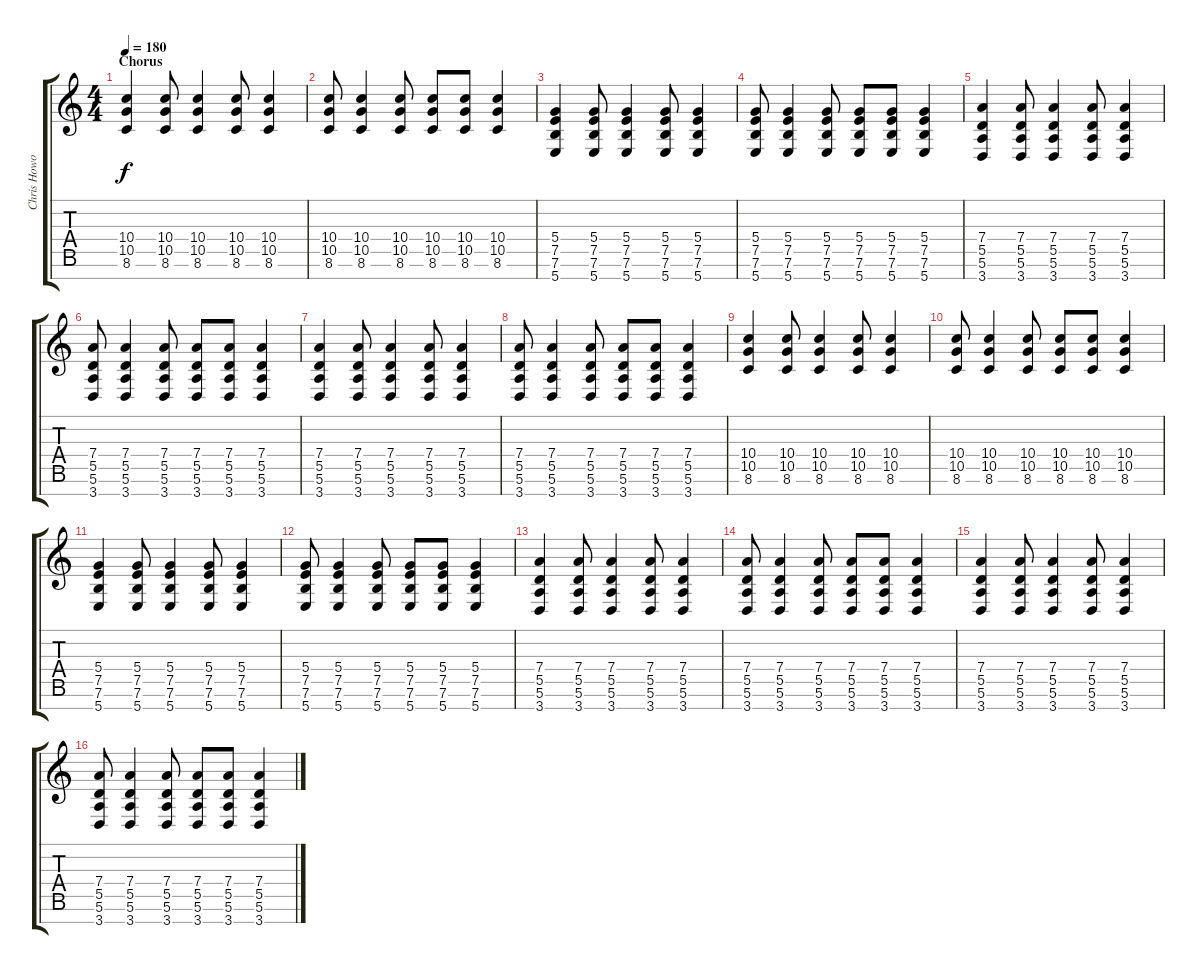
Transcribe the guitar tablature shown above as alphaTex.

\track ("Chris Howorth (Lead Guitar)" "Chris Howo") {instrument distortionguitar}
\staff {score tabs}
\tuning (E4 B3 G3 D3 A2 E2 B1) {hide}
\ts (4 4)
\section ("" "Chorus")
\tempo 180
\clef g2
\ks c
(10.4 10.5 8.6).4{dy f} (10.4 10.5 8.6).8 (10.4 10.5 8.6).4 (10.4 10.5 8.6).8 (10.4 10.5 8.6).4 |
(10.4 10.5 8.6).8 (10.4 10.5 8.6).4 (10.4 10.5 8.6).8 (10.4 10.5 8.6).8 (10.4 10.5 8.6).8 (10.4 10.5 8.6).4 |
(5.4 7.5 7.6 5.7).4 (5.4 7.5 7.6 5.7).8 (5.4 7.5 7.6 5.7).4 (5.4 7.5 7.6 5.7).8 (5.4 7.5 7.6 5.7).4 |
(5.4 7.5 7.6 5.7).8 (5.4 7.5 7.6 5.7).4 (5.4 7.5 7.6 5.7).8 (5.4 7.5 7.6 5.7).8 (5.4 7.5 7.6 5.7).8 (5.4 7.5 7.6 5.7).4 |
(7.4 5.5 5.6 3.7).4 (7.4 5.5 5.6 3.7).8 (7.4 5.5 5.6 3.7).4 (7.4 5.5 5.6 3.7).8 (7.4 5.5 5.6 3.7).4 |
(7.4 5.5 5.6 3.7).8 (7.4 5.5 5.6 3.7).4 (7.4 5.5 5.6 3.7).8 (7.4 5.5 5.6 3.7).8 (7.4 5.5 5.6 3.7).8 (7.4 5.5 5.6 3.7).4 |
(7.4 5.5 5.6 3.7).4 (7.4 5.5 5.6 3.7).8 (7.4 5.5 5.6 3.7).4 (7.4 5.5 5.6 3.7).8 (7.4 5.5 5.6 3.7).4 |
(7.4 5.5 5.6 3.7).8 (7.4 5.5 5.6 3.7).4 (7.4 5.5 5.6 3.7).8 (7.4 5.5 5.6 3.7).8 (7.4 5.5 5.6 3.7).8 (7.4 5.5 5.6 3.7).4 |
(10.4 10.5 8.6).4 (10.4 10.5 8.6).8 (10.4 10.5 8.6).4 (10.4 10.5 8.6).8 (10.4 10.5 8.6).4 |
(10.4 10.5 8.6).8 (10.4 10.5 8.6).4 (10.4 10.5 8.6).8 (10.4 10.5 8.6).8 (10.4 10.5 8.6).8 (10.4 10.5 8.6).4 |
(5.4 7.5 7.6 5.7).4 (5.4 7.5 7.6 5.7).8 (5.4 7.5 7.6 5.7).4 (5.4 7.5 7.6 5.7).8 (5.4 7.5 7.6 5.7).4 |
(5.4 7.5 7.6 5.7).8 (5.4 7.5 7.6 5.7).4 (5.4 7.5 7.6 5.7).8 (5.4 7.5 7.6 5.7).8 (5.4 7.5 7.6 5.7).8 (5.4 7.5 7.6 5.7).4 |
(7.4 5.5 5.6 3.7).4 (7.4 5.5 5.6 3.7).8 (7.4 5.5 5.6 3.7).4 (7.4 5.5 5.6 3.7).8 (7.4 5.5 5.6 3.7).4 |
(7.4 5.5 5.6 3.7).8 (7.4 5.5 5.6 3.7).4 (7.4 5.5 5.6 3.7).8 (7.4 5.5 5.6 3.7).8 (7.4 5.5 5.6 3.7).8 (7.4 5.5 5.6 3.7).4 |
(7.4 5.5 5.6 3.7).4 (7.4 5.5 5.6 3.7).8 (7.4 5.5 5.6 3.7).4 (7.4 5.5 5.6 3.7).8 (7.4 5.5 5.6 3.7).4 |
(7.4 5.5 5.6 3.7).8 (7.4 5.5 5.6 3.7).4 (7.4 5.5 5.6 3.7).8 (7.4 5.5 5.6 3.7).8 (7.4 5.5 5.6 3.7).8 (7.4 5.5 5.6 3.7).4
